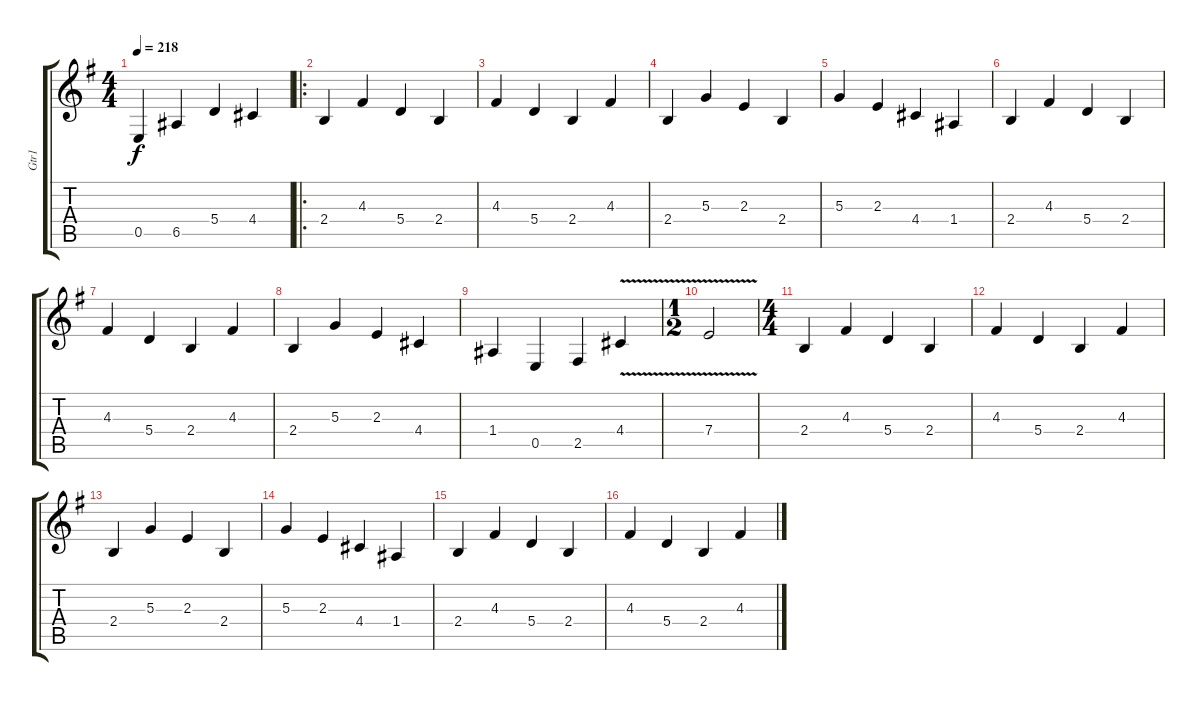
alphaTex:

\track ("Gtr1" "Gtr1") {instrument overdrivenguitar}
\staff {score tabs}
\tuning (B3 Gb3 D3 A2 E2 B1) {hide}
\ts (4 4)
\tempo 218
\clef g2
\ks g
0.5.4{dy f} 6.5.4 5.4.4 4.4.4 |
\ro
2.4.4 4.3.4 5.4.4 2.4.4 |
4.3.4 5.4.4 2.4.4 4.3.4 |
2.4.4 5.3.4 2.3.4 2.4.4 |
5.3.4 2.3.4 4.4.4 1.4.4 |
2.4.4 4.3.4 5.4.4 2.4.4 |
4.3.4 5.4.4 2.4.4 4.3.4 |
2.4.4 5.3.4 2.3.4 4.4.4 |
1.4.4 0.5.4 2.5.4 4.4{v}.4 |
\ts (1 2)
7.4{v}.2 |
\ts (4 4)
2.4.4 4.3.4 5.4.4 2.4.4 |
4.3.4 5.4.4 2.4.4 4.3.4 |
2.4.4 5.3.4 2.3.4 2.4.4 |
5.3.4 2.3.4 4.4.4 1.4.4 |
2.4.4 4.3.4 5.4.4 2.4.4 |
4.3.4 5.4.4 2.4.4 4.3.4
